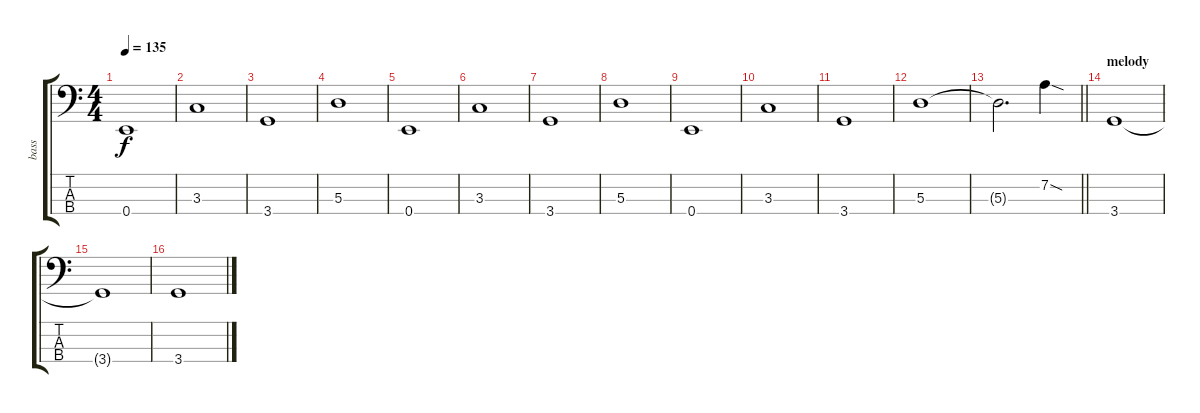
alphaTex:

\track ("bass" "bass") {instrument electricbassfinger}
\staff {score tabs}
\tuning (G2 D2 A1 E1) {hide}
\ts (4 4)
\tempo 135
\clef f4
\ks c
0.4.1{dy f} |
3.3.1 |
3.4.1 |
5.3.1 |
0.4.1 |
3.3.1 |
3.4.1 |
5.3.1 |
0.4.1 |
3.3.1 |
3.4.1 |
5.3.1 |
\barLineRight lightlight
5.3{t}.2{d} 7.2{sod}.4 |
\section ("" "melody")
3.4.1 |
3.4{t}.1 |
3.4.1
